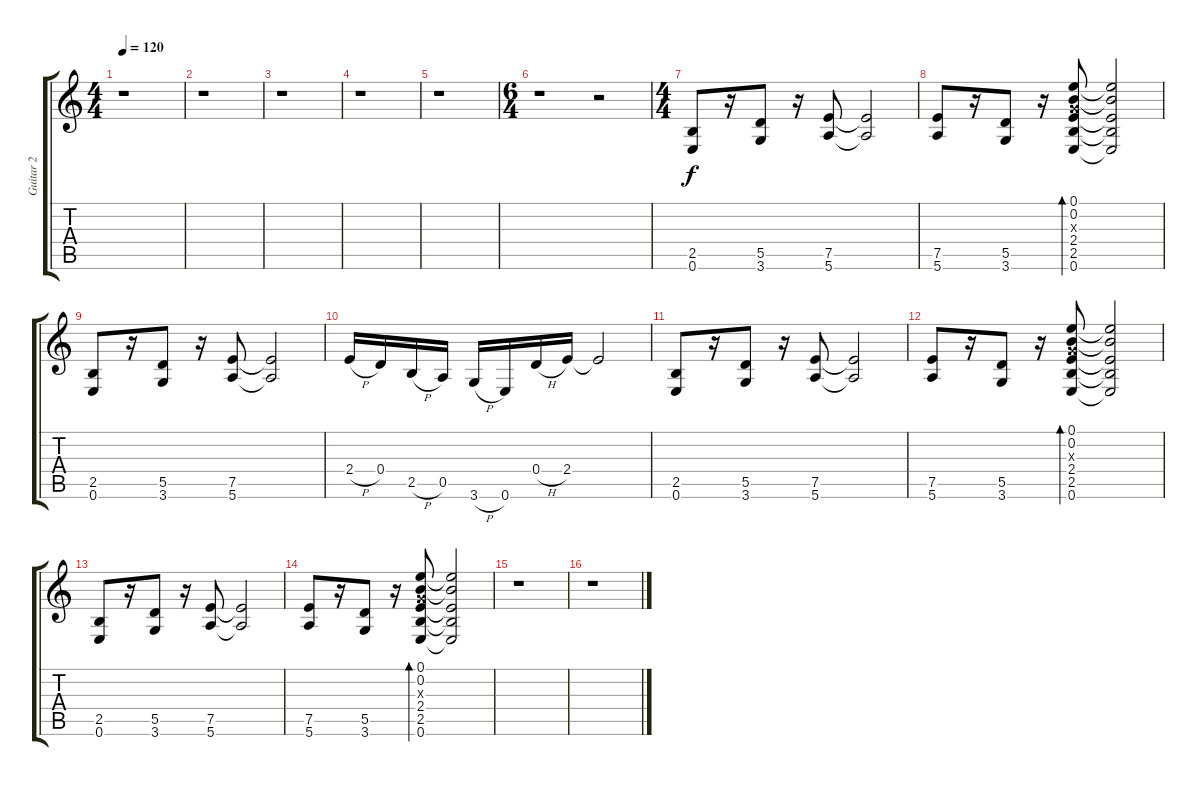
\track ("Guitar 2" "Guitar 2") {instrument overdrivenguitar}
\staff {score tabs}
\tuning (E4 B3 G3 D3 A2 E2) {hide}
\ts (4 4)
\tempo 120
\clef g2
\ks c
r.1{dy f} |
r.1 |
r.1 |
r.1 |
r.1 |
\ts (6 4)
r.1 r.2 |
\ts (4 4)
(2.5 0.6).8{volume 11} r.16 (5.5 3.6).8 r.16 (7.5 5.6).8 (7.5{t} 5.6{t}).2 |
(7.5 5.6).8 r.16 (5.5 3.6).8 r.16 (0.1 0.2 0.3{x} 2.4 2.5 0.6).8{bd 60} (0.1{t} 0.2{t} 2.4{t} 2.5{t} 0.6{t}).2 |
(2.5 0.6).8 r.16 (5.5 3.6).8 r.16 (7.5 5.6).8 (7.5{t} 5.6{t}).2 |
2.4{h}.16 0.4.16 2.5{h}.16 0.5.16 3.6{h}.16 0.6.16 0.4{h}.16 2.4.16 2.4{t}.2 |
(2.5 0.6).8{volume 11} r.16 (5.5 3.6).8 r.16 (7.5 5.6).8 (7.5{t} 5.6{t}).2 |
(7.5 5.6).8 r.16 (5.5 3.6).8 r.16 (0.1 0.2 0.3{x} 2.4 2.5 0.6).8{bd 60} (0.1{t} 0.2{t} 2.4{t} 2.5{t} 0.6{t}).2 |
(2.5 0.6).8 r.16 (5.5 3.6).8 r.16 (7.5 5.6).8 (7.5{t} 5.6{t}).2 |
(7.5 5.6).8 r.16 (5.5 3.6).8 r.16 (0.1 0.2 0.3{x} 2.4 2.5 0.6).8{bd 120} (0.1{t} 0.2{t} 2.4{t} 2.5{t} 0.6{t}).2 |
r.1 |
r.1
